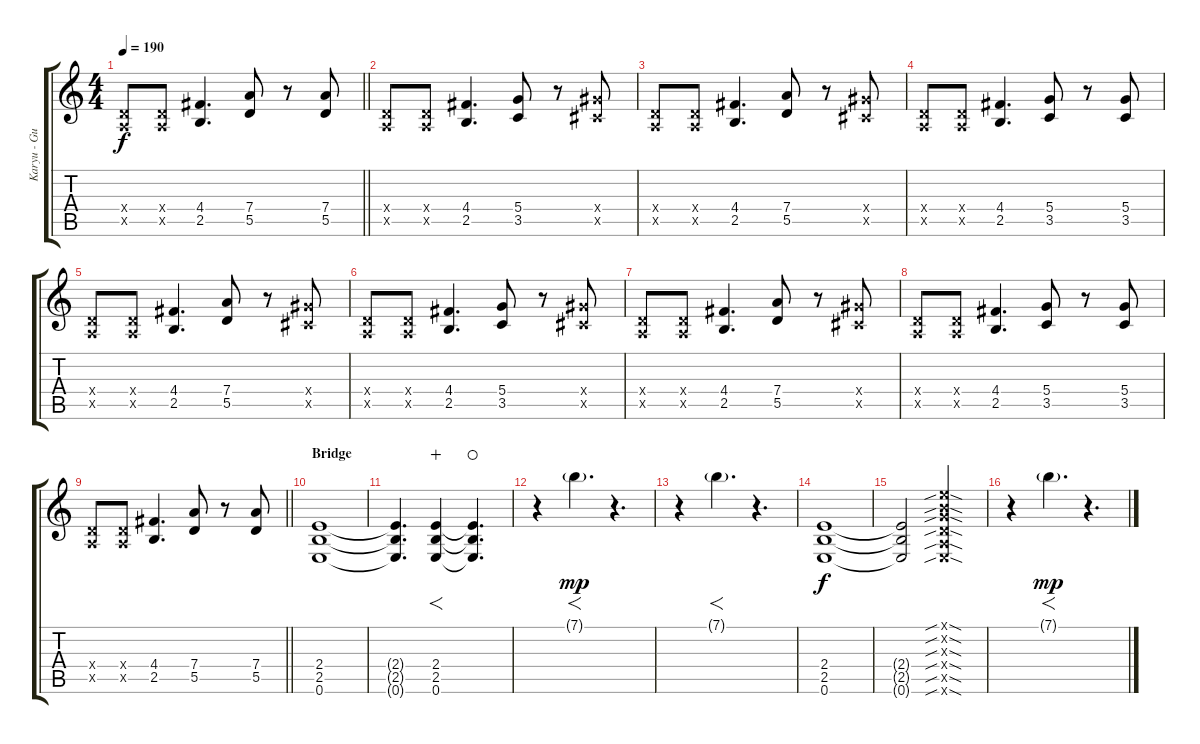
\track ("Karyu - Guitar 1" "Karyu - Gu") {instrument distortionguitar}
\staff {score tabs}
\tuning (E4 B3 G3 D3 A2 E2) {hide}
\ts (4 4)
\tempo 190
\clef g2
\barLineRight lightlight
\ks c
(0.4{x} 0.5{x}).8{dy f} (0.4{x} 0.5{x}).8 (4.4 2.5).4{d} (7.4 5.5).8 r.8 (7.4 5.5).8 |
\section ("" "")
(0.4{x} 0.5{x}).8 (0.4{x} 0.5{x}).8 (4.4 2.5).4{d} (5.4 3.5).8 r.8 (6.4{x} 4.5{x}).8 |
(0.4{x} 0.5{x}).8 (0.4{x} 0.5{x}).8 (4.4 2.5).4{d} (7.4 5.5).8 r.8 (6.4{x} 4.5{x}).8 |
(0.4{x} 0.5{x}).8 (0.4{x} 0.5{x}).8 (4.4 2.5).4{d} (5.4 3.5).8 r.8 (5.4 3.5).8 |
(0.4{x} 0.5{x}).8 (0.4{x} 0.5{x}).8 (4.4 2.5).4{d} (7.4 5.5).8 r.8 (6.4{x} 4.5{x}).8 |
(0.4{x} 0.5{x}).8 (0.4{x} 0.5{x}).8 (4.4 2.5).4{d} (5.4 3.5).8 r.8 (6.4{x} 4.5{x}).8 |
(0.4{x} 0.5{x}).8 (0.4{x} 0.5{x}).8 (4.4 2.5).4{d} (7.4 5.5).8 r.8 (6.4{x} 4.5{x}).8 |
(0.4{x} 0.5{x}).8 (0.4{x} 0.5{x}).8 (4.4 2.5).4{d} (5.4 3.5).8 r.8 (5.4 3.5).8 |
\barLineRight lightlight
(0.4{x} 0.5{x}).8 (0.4{x} 0.5{x}).8 (4.4 2.5).4{d} (7.4 5.5).8 r.8 (7.4 5.5).8 |
\section ("" "Bridge")
(2.4 2.5 0.6).1 |
(2.4{t} 2.5{t} 0.6{t}).4{d} (2.4 2.5 0.6).4{f wahc} (2.4{t} 2.5{t} 0.6{t}).4{d waho} |
r.4 7.1{g}.4{f d dy mp} r.4{d} |
r.4 7.1{g}.4{f d} r.4{d} |
(2.4 2.5 0.6).1{dy f} |
(2.4{t} 2.5{t} 0.6{t}).2 (0.1{sib sod x} 0.2{sib sod x} 0.3{sib sod x} 0.4{sib sod x} 0.5{sib sod x} 0.6{sib sod x}).2 |
r.4 7.1{g}.4{f d dy mp} r.4{d}
